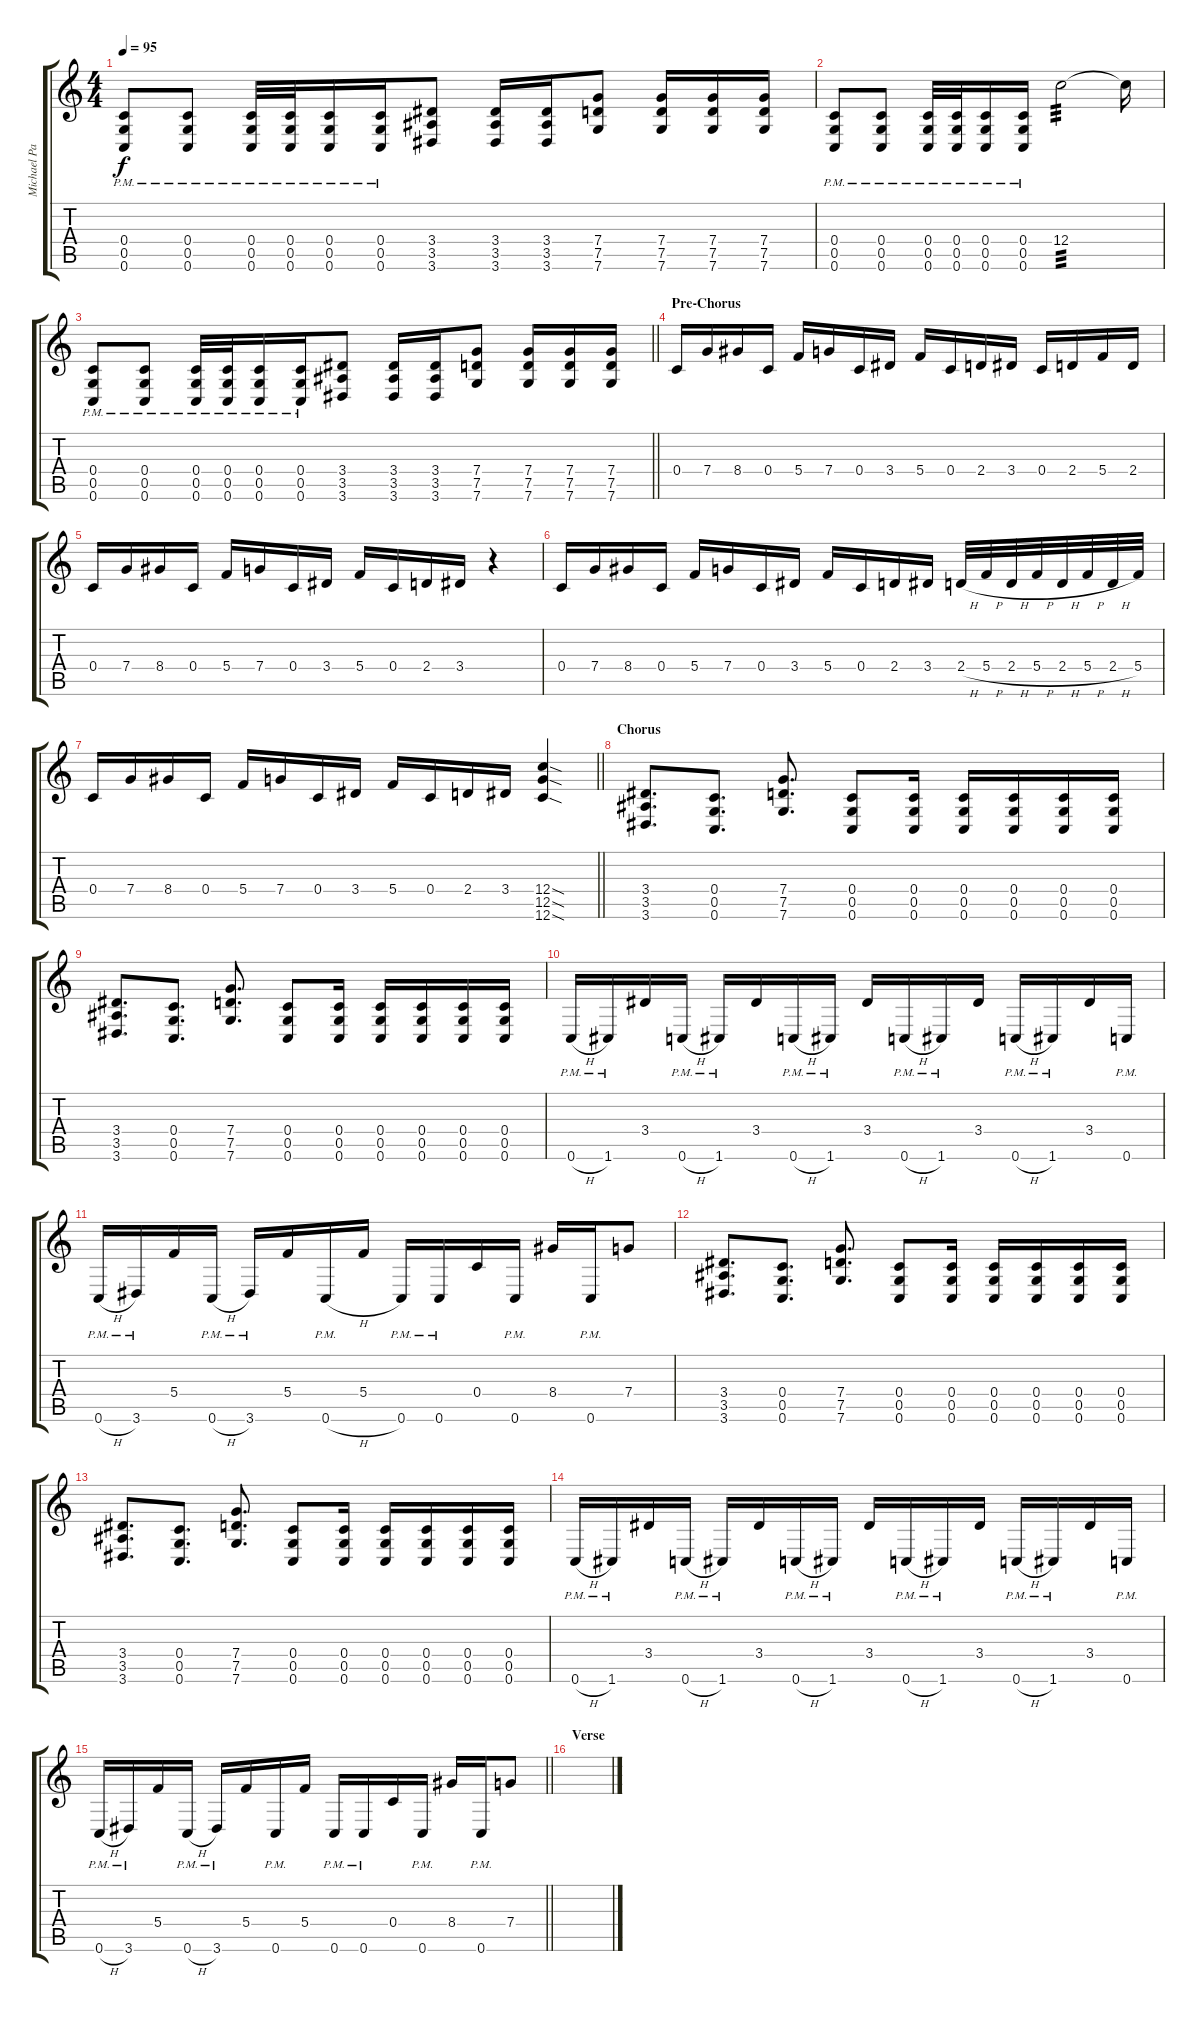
\track ("Michael Paget" "Michael Pa") {instrument distortionguitar}
\staff {score tabs}
\tuning (D4 A3 F3 C3 G2 C2) {hide}
\ts (4 4)
\tempo 95
\clef g2
\ks c
(0.4{pm} 0.5{pm} 0.6{pm}).8{dy f} (0.4{pm} 0.5{pm} 0.6{pm}).8 (0.4{pm} 0.5{pm} 0.6{pm}).32 (0.4{pm} 0.5{pm} 0.6{pm}).32 (0.4{pm} 0.5{pm} 0.6{pm}).16 (0.4{pm} 0.5{pm} 0.6{pm}).16 (3.4 3.5 3.6).8 (3.4 3.5 3.6).16 (3.4 3.5 3.6).16 (7.4 7.5 7.6).8 (7.4 7.5 7.6).16 (7.4 7.5 7.6).16 (7.4 7.5 7.6).16 |
(0.4{pm} 0.5{pm} 0.6{pm}).8 (0.4{pm} 0.5{pm} 0.6{pm}).8 (0.4{pm} 0.5{pm} 0.6{pm}).32 (0.4{pm} 0.5{pm} 0.6{pm}).32 (0.4{pm} 0.5{pm} 0.6{pm}).16 (0.4{pm} 0.5{pm} 0.6{pm}).16 12.4.2{tp 3} 12.4{t}.16 |
\barLineRight lightlight
(0.4{pm} 0.5{pm} 0.6{pm}).8 (0.4{pm} 0.5{pm} 0.6{pm}).8 (0.4{pm} 0.5{pm} 0.6{pm}).32 (0.4{pm} 0.5{pm} 0.6{pm}).32 (0.4{pm} 0.5{pm} 0.6{pm}).16 (0.4{pm} 0.5{pm} 0.6{pm}).16 (3.4 3.5 3.6).8 (3.4 3.5 3.6).16 (3.4 3.5 3.6).16 (7.4 7.5 7.6).8 (7.4 7.5 7.6).16 (7.4 7.5 7.6).16 (7.4 7.5 7.6).16 |
\section ("" "Pre-Chorus")
0.4.16 7.4.16 8.4.16 0.4.16 5.4.16 7.4.16 0.4.16 3.4.16 5.4.16 0.4.16 2.4.16 3.4.16 0.4.16 2.4.16 5.4.16 2.4.16 |
0.4.16 7.4.16 8.4.16 0.4.16 5.4.16 7.4.16 0.4.16 3.4.16 5.4.16 0.4.16 2.4.16 3.4.16 r.4 |
0.4.16 7.4.16 8.4.16 0.4.16 5.4.16 7.4.16 0.4.16 3.4.16 5.4.16 0.4.16 2.4.16 3.4.16 2.4{h}.32 5.4{h}.32 2.4{h}.32 5.4{h}.32 2.4{h}.32 5.4{h}.32 2.4{h}.32 5.4.32 |
\barLineRight lightlight
0.4.16 7.4.16 8.4.16 0.4.16 5.4.16 7.4.16 0.4.16 3.4.16 5.4.16 0.4.16 2.4.16 3.4.16 (12.4{sod} 12.5{sod} 12.6{sod}).4 |
\section ("" "Chorus")
(3.4 3.5 3.6).8{d} (0.4 0.5 0.6).8{d} (7.4 7.5 7.6).8{d} (0.4 0.5 0.6).8 (0.4 0.5 0.6).16 (0.4 0.5 0.6).16 (0.4 0.5 0.6).16 (0.4 0.5 0.6).16 (0.4 0.5 0.6).16 |
(3.4 3.5 3.6).8{d} (0.4 0.5 0.6).8{d} (7.4 7.5 7.6).8{d} (0.4 0.5 0.6).8 (0.4 0.5 0.6).16 (0.4 0.5 0.6).16 (0.4 0.5 0.6).16 (0.4 0.5 0.6).16 (0.4 0.5 0.6).16 |
0.6{h pm}.16 1.6{pm}.16 3.4.16 0.6{h pm}.16 1.6{pm}.16 3.4.16 0.6{h pm}.16 1.6{pm}.16 3.4.16 0.6{h pm}.16 1.6{pm}.16 3.4.16 0.6{h pm}.16 1.6{pm}.16 3.4.16 0.6{pm}.16 |
0.6{h pm}.16 3.6{pm}.16 5.4.16 0.6{h pm}.16 3.6{pm}.16 5.4.16 0.6{h pm}.16 5.4.16 0.6{pm}.16 0.6{pm}.16 0.4.16 0.6{pm}.16 8.4.16 0.6{pm}.16 7.4.8 |
(3.4 3.5 3.6).8{d} (0.4 0.5 0.6).8{d} (7.4 7.5 7.6).8{d} (0.4 0.5 0.6).8 (0.4 0.5 0.6).16 (0.4 0.5 0.6).16 (0.4 0.5 0.6).16 (0.4 0.5 0.6).16 (0.4 0.5 0.6).16 |
(3.4 3.5 3.6).8{d} (0.4 0.5 0.6).8{d} (7.4 7.5 7.6).8{d} (0.4 0.5 0.6).8 (0.4 0.5 0.6).16 (0.4 0.5 0.6).16 (0.4 0.5 0.6).16 (0.4 0.5 0.6).16 (0.4 0.5 0.6).16 |
0.6{h pm}.16 1.6{pm}.16 3.4.16 0.6{h pm}.16 1.6{pm}.16 3.4.16 0.6{h pm}.16 1.6{pm}.16 3.4.16 0.6{h pm}.16 1.6{pm}.16 3.4.16 0.6{h pm}.16 1.6{pm}.16 3.4.16 0.6{pm}.16 |
\barLineRight lightlight
0.6{h pm}.16 3.6{pm}.16 5.4.16 0.6{h pm}.16 3.6{pm}.16 5.4.16 0.6{pm}.16 5.4.16 0.6{pm}.16 0.6{pm}.16 0.4.16 0.6{pm}.16 8.4.16 0.6{pm}.16 7.4.8 |
\section ("" "Verse")
